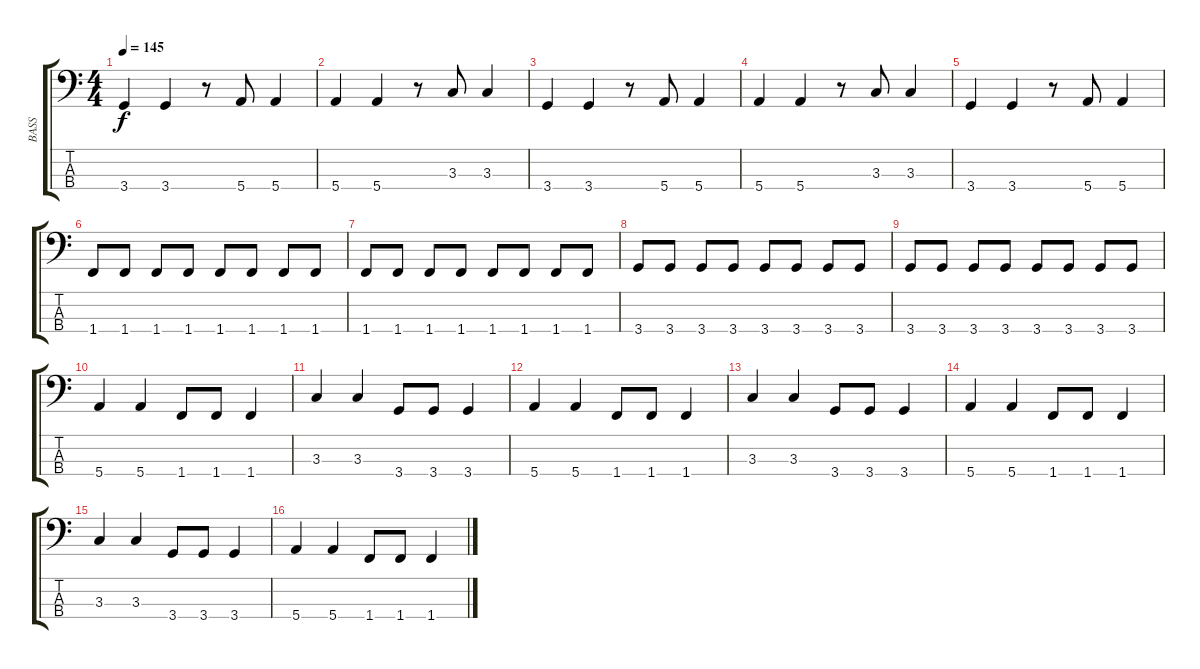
\track ("BASS" "BASS") {instrument electricbassfinger}
\staff {score tabs}
\tuning (G2 D2 A1 E1) {hide}
\ts (4 4)
\tempo 145
\clef f4
\ks c
3.4.4{dy f} 3.4.4 r.8 5.4.8 5.4.4 |
5.4.4 5.4.4 r.8 3.3.8 3.3.4 |
3.4.4 3.4.4 r.8 5.4.8 5.4.4 |
5.4.4 5.4.4 r.8 3.3.8 3.3.4 |
3.4.4 3.4.4 r.8 5.4.8 5.4.4 |
1.4.8 1.4.8 1.4.8 1.4.8 1.4.8 1.4.8 1.4.8 1.4.8 |
1.4.8 1.4.8 1.4.8 1.4.8 1.4.8 1.4.8 1.4.8 1.4.8 |
3.4.8 3.4.8 3.4.8 3.4.8 3.4.8 3.4.8 3.4.8 3.4.8 |
3.4.8 3.4.8 3.4.8 3.4.8 3.4.8 3.4.8 3.4.8 3.4.8 |
5.4.4 5.4.4 1.4.8 1.4.8 1.4.4 |
3.3.4 3.3.4 3.4.8 3.4.8 3.4.4 |
5.4.4 5.4.4 1.4.8 1.4.8 1.4.4 |
3.3.4 3.3.4 3.4.8 3.4.8 3.4.4 |
5.4.4 5.4.4 1.4.8 1.4.8 1.4.4 |
3.3.4 3.3.4 3.4.8 3.4.8 3.4.4 |
5.4.4 5.4.4 1.4.8 1.4.8 1.4.4
